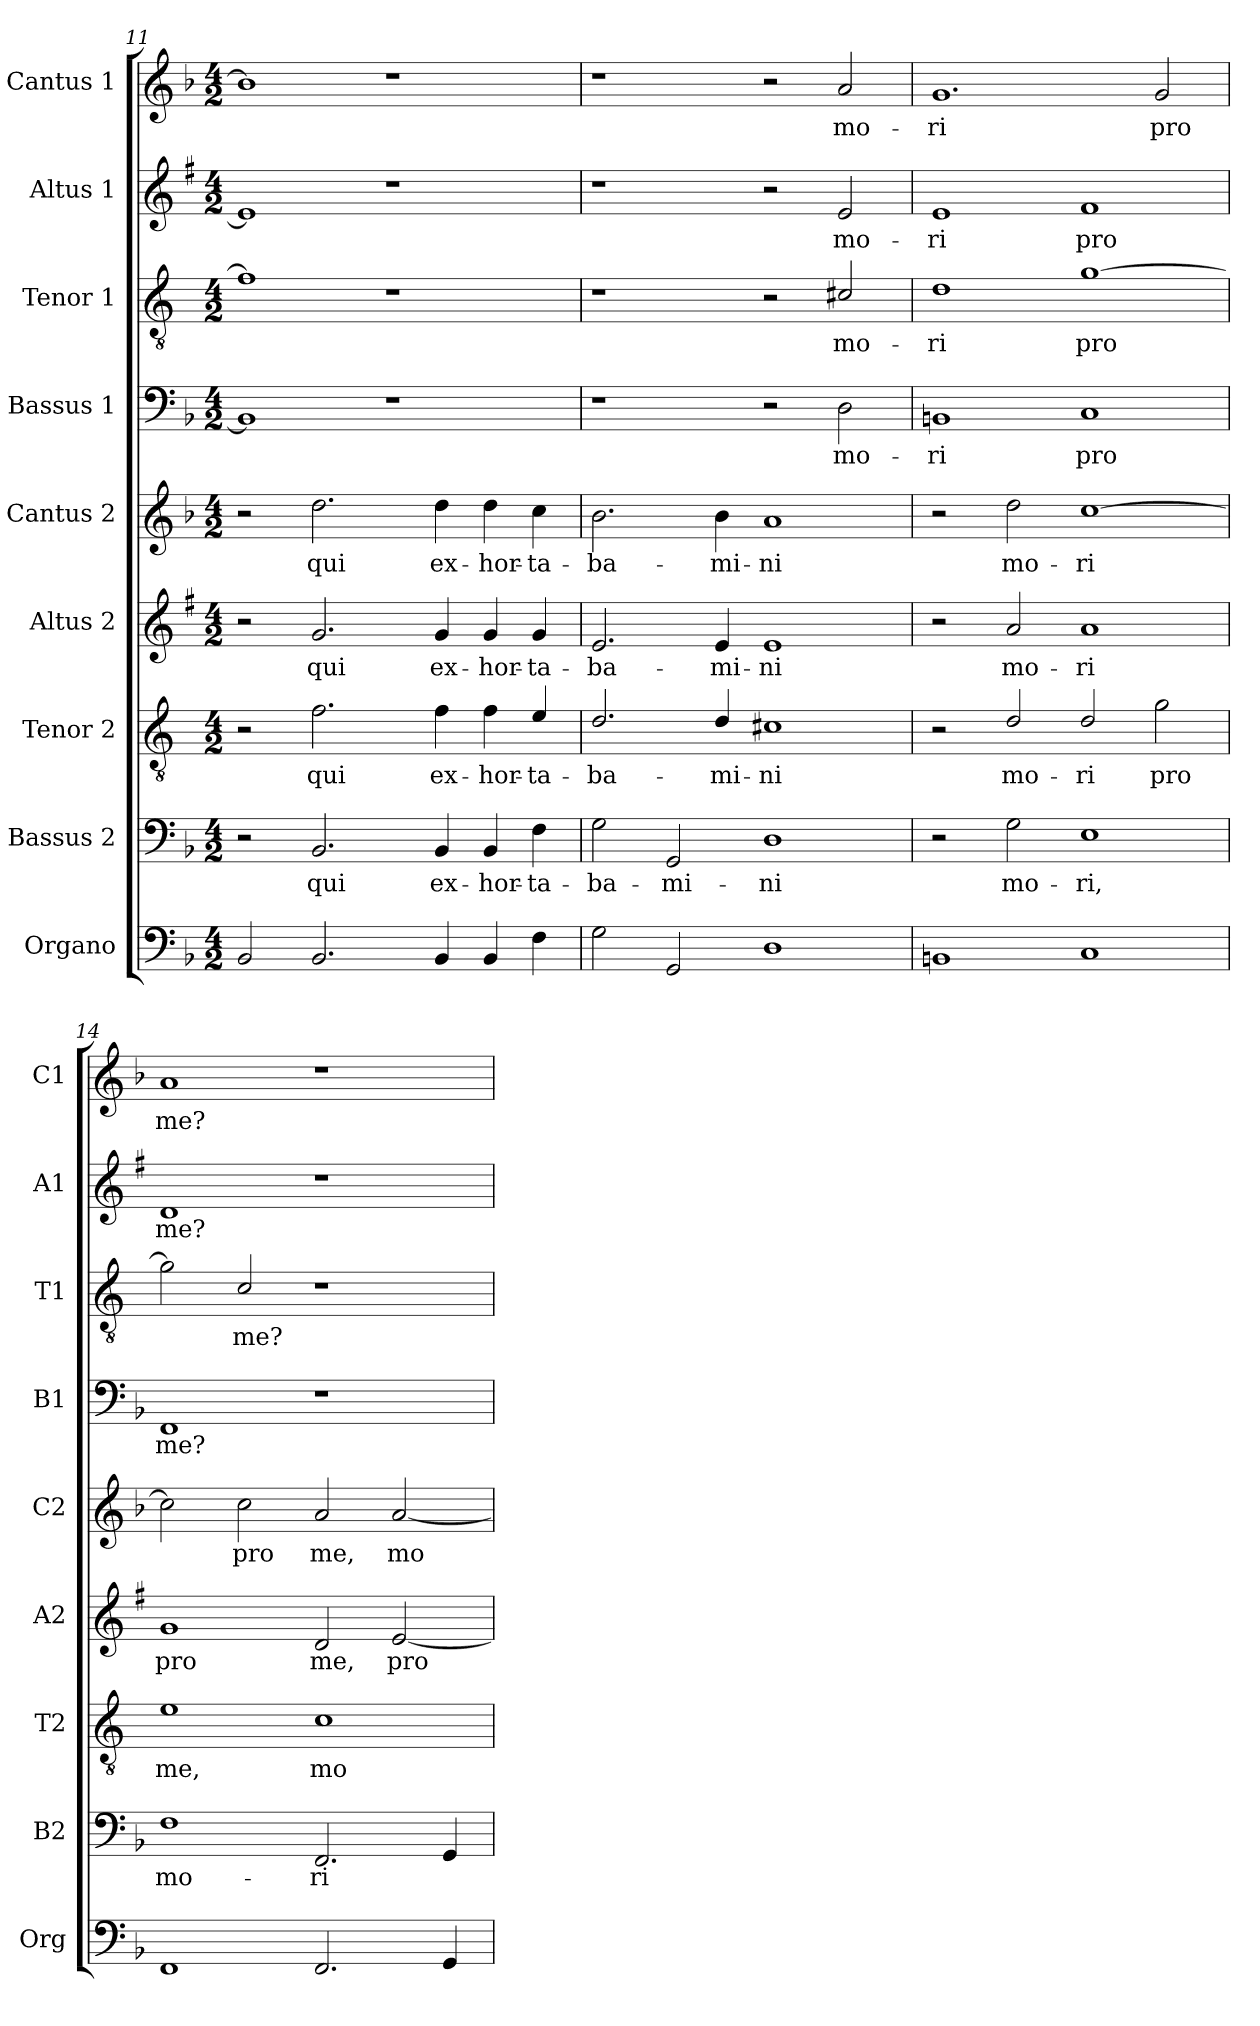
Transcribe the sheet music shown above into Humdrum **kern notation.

**kern	**kern	**text	**kern	**text	**kern	**text	**kern	**text	**kern	**text	**kern	**text	**kern	**text	**kern	**text
*part9	*part8	*part8	*part7	*part7	*part6	*part6	*part5	*part5	*part4	*part4	*part3	*part3	*part2	*part2	*part1	*part1
*staff9	*staff8	*staff8	*staff7	*staff7	*staff6	*staff6	*staff5	*staff5	*staff4	*staff4	*staff3	*staff3	*staff2	*staff2	*staff1	*staff1
*I"Organo	*I"Bassus 2	*	*I"Tenor 2	*	*I"Altus 2	*	*I"Cantus 2	*	*I"Bassus 1	*	*I"Tenor 1	*	*I"Altus 1	*	*I"Cantus 1	*
*I'Org	*I'B2	*	*I'T2	*	*I'A2	*	*I'C2	*	*I'B1	*	*I'T1	*	*I'A1	*	*I'C1	*
!!LO:PB:g=z
*clefF4	*clefF4	*	*clefGv2	*	*clefG2	*	*clefG2	*	*clefF4	*	*clefGv2	*	*clefG2	*	*clefG2	*
*	*	*	*ITrd4c7	*	*ITrd1c2	*	*	*	*	*	*ITrd4c7	*	*ITrd1c2	*	*	*
*k[b-]	*k[b-]	*	*k[b-]	*	*k[b-]	*	*k[b-]	*	*k[b-]	*	*k[b-]	*	*k[b-]	*	*k[b-]	*
*F:	*F:	*	*F:	*	*F:	*	*F:	*	*F:	*	*F:	*	*F:	*	*F:	*
*M4/2	*M4/2	*	*M4/2	*	*M4/2	*	*M4/2	*	*M4/2	*	*M4/2	*	*M4/2	*	*M4/2	*
=11	=11	=11	=11	=11	=11	=11	=11	=11	=11	=11	=11	=11	=11	=11	=11	=11
2BB-/	2r	.	2r	.	2r	.	2r	.	1BB-]	.	1B-]	.	1d]	.	1b-]	.
!	!	!LO:LY:b	!	!LO:LY:b	!	!LO:LY:b	!	!LO:LY:b	!	!	!	!	!	!	!	!
2.BB-/	2.BB-/	qui	2.B-\	qui	2.f/	qui	2.dd\	qui	.	.	.	.	.	.	.	.
.	.	.	.	.	.	.	.	.	1r	.	1r	.	1r	.	1r	.
!	!	!LO:LY:b	!	!LO:LY:b	!	!LO:LY:b	!	!LO:LY:b	!	!	!	!	!	!	!	!
4BB-/	4BB-/	ex-	4B-\	ex-	4f/	ex-	4dd\	ex-	.	.	.	.	.	.	.	.
!	!	!LO:LY:b	!	!LO:LY:b	!	!LO:LY:b	!	!LO:LY:b	!	!	!	!	!	!	!	!
4BB-/	4BB-/	-hor-	4B-\	-hor-	4f/	-hor-	4dd\	-hor-	.	.	.	.	.	.	.	.
!	!	!LO:LY:b	!	!LO:LY:b	!	!LO:LY:b	!	!LO:LY:b	!	!	!	!	!	!	!	!
4F\	4F\	-ta-	4A/	-ta-	4f/	-ta-	4cc\	-ta-	.	.	.	.	.	.	.	.
=12	=12	=12	=12	=12	=12	=12	=12	=12	=12	=12	=12	=12	=12	=12	=12	=12
!	!	!LO:LY:b	!	!LO:LY:b	!	!LO:LY:b	!	!LO:LY:b	!	!	!	!	!	!	!	!
2G\	2G\	-ba-	2.G/	-ba-	2.d/	-ba-	2.b-\	-ba-	1r	.	1r	.	1r	.	1r	.
!	!	!LO:LY:b	!	!	!	!	!	!	!	!	!	!	!	!	!	!
2GG/	2GG/	-mi-	.	.	.	.	.	.	.	.	.	.	.	.	.	.
!	!	!	!	!LO:LY:b	!	!LO:LY:b	!	!LO:LY:b	!	!	!	!	!	!	!	!
.	.	.	4G/	-mi-	4d/	-mi-	4b-\	-mi-	.	.	.	.	.	.	.	.
!	!	!LO:LY:b	!	!LO:LY:b	!	!LO:LY:b	!	!LO:LY:b	!	!	!	!	!	!	!	!
1D	1D	-ni	1F#X	-ni	1d	-ni	1a	-ni	2r	.	2r	.	2r	.	2r	.
!	!	!	!	!	!	!	!	!	!	!LO:LY:b	!	!LO:LY:b	!	!LO:LY:b	!	!LO:LY:b
.	.	.	.	.	.	.	.	.	2D\	mo-	2F#X/	mo-	2d/	mo-	2a/	mo-
=13	=13	=13	=13	=13	=13	=13	=13	=13	=13	=13	=13	=13	=13	=13	=13	=13
!	!	!	!	!	!	!	!	!	!	!LO:LY:b	!	!LO:LY:b	!	!LO:LY:b	!	!LO:LY:b
1BBn	2r	.	2r	.	2r	.	2r	.	1BBn	-ri	1G	-ri	1d	-ri	1.g	-ri
!	!	!LO:LY:b	!	!LO:LY:b	!	!LO:LY:b	!	!LO:LY:b	!	!	!	!	!	!	!	!
.	2G\	mo-	2G/	mo-	2g/	mo-	2dd\	mo-	.	.	.	.	.	.	.	.
!	!	!LO:LY:b	!	!LO:LY:b	!	!LO:LY:b	!	!LO:LY:b	!	!LO:LY:b	!	!LO:LY:b	!	!LO:LY:b	!	!
1C	1E	-ri,	2G/	-ri	1g	-ri	[1cc	-ri	1C	pro	[1c	pro	1e	pro	.	.
!	!	!	!	!LO:LY:b	!	!	!	!	!	!	!	!	!	!	!	!LO:LY:b
.	.	.	2c\	pro	.	.	.	.	.	.	.	.	.	.	2g/	pro
=14	=14	=14	=14	=14	=14	=14	=14	=14	=14	=14	=14	=14	=14	=14	=14	=14
!	!	!LO:LY:b	!	!LO:LY:b	!	!LO:LY:b	!	!	!	!LO:LY:b	!	!	!	!LO:LY:b	!	!LO:LY:b
1FF	1F	mo-	1A	me,	1f	pro	2cc\]	.	1FF	me?	2c\]	.	1c	me?	1a	me?
!	!	!	!	!	!	!	!	!LO:LY:b	!	!	!	!LO:LY:b	!	!	!	!
.	.	.	.	.	.	.	2cc\	pro	.	.	2F/	me?	.	.	.	.
!	!	!LO:LY:b	!	!LO:LY:b	!	!LO:LY:b	!	!LO:LY:b	!	!	!	!	!	!	!	!
2.FF/	2.FF/	-ri	1F	mo-	2c/	me,	2a/	me,	1r	.	1r	.	1r	.	1r	.
!	!	!	!	!	!	!LO:LY:b	!	!LO:LY:b	!	!	!	!	!	!	!	!
.	.	.	.	.	[2d/	pro	[2a/	mo-	.	.	.	.	.	.	.	.
4GG/	4GG/	.	.	.	.	.	.	.	.	.	.	.	.	.	.	.
=	=	=	=	=	=	=	=	=	=	=	=	=	=	=	=	=
*-	*-	*-	*-	*-	*-	*-	*-	*-	*-	*-	*-	*-	*-	*-	*-	*-
